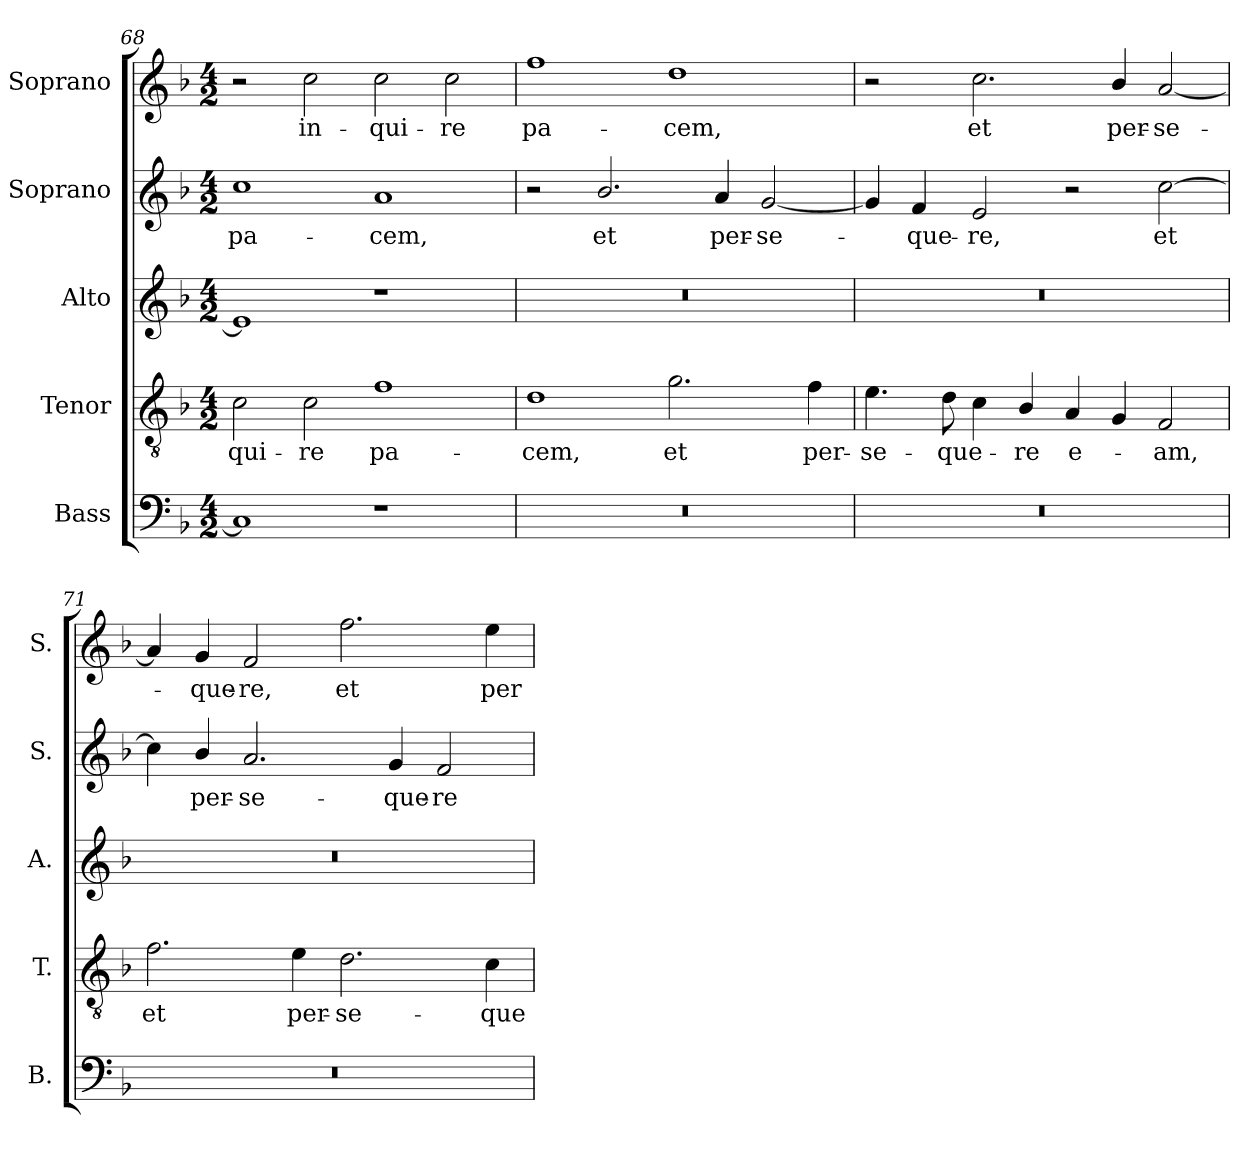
**kern	**kern	**text	**kern	**kern	**text	**kern	**text
*part5	*part4	*part4	*part3	*part2	*part2	*part1	*part1
*staff5	*staff4	*staff4	*staff3	*staff2	*staff2	*staff1	*staff1
*I"Bass	*I"Tenor	*	*I"Alto	*I"Soprano	*	*I"Soprano	*
*I'B.	*I'T.	*	*I'A.	*I'S.	*	*I'S.	*
*clefF4	*clefGv2	*	*clefG2	*clefG2	*	*clefG2	*
*	*ITrd7c12	*	*	*	*	*	*
*k[b-]	*k[b-]	*	*k[b-]	*k[b-]	*	*k[b-]	*
*F:	*F:	*	*F:	*F:	*	*F:	*
*M4/2	*M4/2	*	*M4/2	*M4/2	*	*M4/2	*
=68	=68	=68	=68	=68	=68	=68	=68
!	!	!LO:LY:b:color=#000000	!	!	!	!	!
!	!	!	!	!	!LO:LY:b:color=#000000	!	!
1Ci]	2Ci\	-qui-	1ei]	1cci	pa-	2r	.
!	!	!LO:LY:b:color=#000000	!	!	!	!	!
!	!	!	!	!	!	!	!LO:LY:b:color=#000000
.	2Ci\	-re	.	.	.	2cci\	in-
!	!	!LO:LY:b:color=#000000	!	!	!	!	!
!	!	!	!	!	!LO:LY:b:color=#000000	!	!
!	!	!	!	!	!	!	!LO:LY:b:color=#000000
1r	1Fi	pa-	1r	1ai	-cem,	2cci\	-qui-
!	!	!	!	!	!	!	!LO:LY:b:color=#000000
.	.	.	.	.	.	2cci\	-re
=69	=69	=69	=69	=69	=69	=69	=69
!LO:N:vis=1	!	!	!	!	!	!	!
!	!	!LO:LY:b:color=#000000	!LO:N:vis=1	!	!	!	!
!	!	!	!	!	!	!	!LO:LY:b:color=#000000
0r	1Di	-cem,	0r	2r	.	1ffi	pa-
!	!	!	!	!	!LO:LY:b:color=#000000	!	!
.	.	.	.	2.b-i/	et	.	.
!	!	!LO:LY:b:color=#000000	!	!	!	!	!
!	!	!	!	!	!	!	!LO:LY:b:color=#000000
.	2.Gi\	et	.	.	.	1ddi	-cem,
!	!	!	!	!	!LO:LY:b:color=#000000	!	!
.	.	.	.	4ai/	per-	.	.
!	!	!	!	!	!LO:LY:b:color=#000000	!	!
.	.	.	.	[2gi/	-se-	.	.
!	!	!LO:LY:b:color=#000000	!	!	!	!	!
.	4Fi\	per-	.	.	.	.	.
!!LO:PB:g=z
=70	=70	=70	=70	=70	=70	=70	=70
!LO:N:vis=1	!	!	!	!	!	!	!
!	!	!LO:LY:b:color=#000000	!LO:N:vis=1	!	!	!	!
0r	4.Ei\	-se-	0r	4gi/]	.	2r	.
!	!	!	!	!	!LO:LY:b:color=#000000	!	!
.	.	.	.	4fi/	-que-	.	.
!	!	!LO:LY:b:color=#000000	!	!	!	!	!
.	8Di\	-que-	.	.	.	.	.
!	!	!	!	!	!LO:LY:b:color=#000000	!	!
!	!	!	!	!	!	!	!LO:LY:b:color=#000000
.	4Ci\	.	.	2ei/	-re,	2.cci\	et
!	!	!LO:LY:b:color=#000000	!	!	!	!	!
.	4BB-i/	-re	.	.	.	.	.
!	!	!LO:LY:b:color=#000000	!	!	!	!	!
.	4AAi/	e-	.	2r	.	.	.
!	!	!	!	!	!	!	!LO:LY:b:color=#000000
.	4GGi/	.	.	.	.	4b-i/	per-
!	!	!LO:LY:b:color=#000000	!	!	!	!	!
!	!	!	!	!	!LO:LY:b:color=#000000	!	!
!	!	!	!	!	!	!	!LO:LY:b:color=#000000
.	2FFi/	-am,	.	[2cci\	et	[2ai/	-se-
=71	=71	=71	=71	=71	=71	=71	=71
!LO:N:vis=1	!	!	!	!	!	!	!
!	!	!LO:LY:b:color=#000000	!LO:N:vis=1	!	!	!	!
0r	2.Fi\	et	0r	4cci\]	.	4ai/]	.
!	!	!	!	!	!LO:LY:b:color=#000000	!	!
!	!	!	!	!	!	!	!LO:LY:b:color=#000000
.	.	.	.	4b-i/	per-	4gi/	-que-
!	!	!	!	!	!LO:LY:b:color=#000000	!	!
!	!	!	!	!	!	!	!LO:LY:b:color=#000000
.	.	.	.	2.ai/	-se-	2fi/	-re,
!	!	!LO:LY:b:color=#000000	!	!	!	!	!
.	4Ei\	per-	.	.	.	.	.
!	!	!LO:LY:b:color=#000000	!	!	!	!	!
!	!	!	!	!	!	!	!LO:LY:b:color=#000000
.	2.Di\	-se-	.	.	.	2.ffi\	et
!	!	!	!	!	!LO:LY:b:color=#000000	!	!
.	.	.	.	4gi/	-que-	.	.
!	!	!	!	!	!LO:LY:b:color=#000000	!	!
.	.	.	.	2fi/	-re	.	.
!	!	!LO:LY:b:color=#000000	!	!	!	!	!
!	!	!	!	!	!	!	!LO:LY:b:color=#000000
.	4Ci\	-que-	.	.	.	4eei\	per-
=	=	=	=	=	=	=	=
*-	*-	*-	*-	*-	*-	*-	*-
